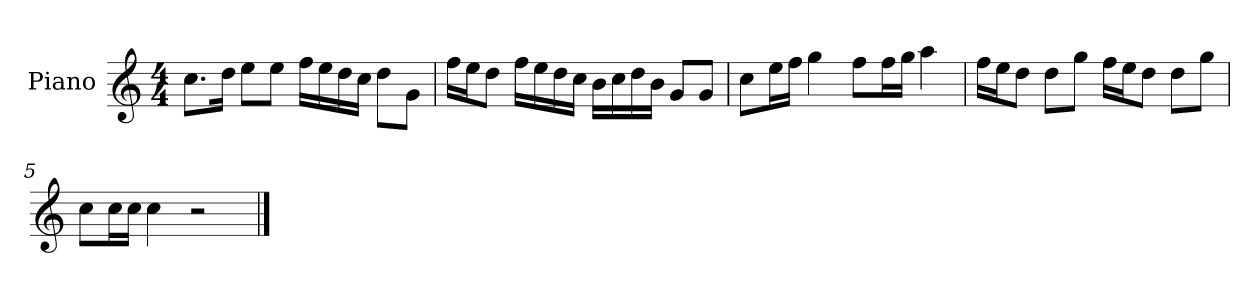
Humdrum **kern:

**kern
*part1
*staff1
*I"Piano
*I'P-no
*clefG2
*k[]
*M4/4
*MM90
=1
8.cc\L
16dd\Jk
8ee\L
8ee\J
16ff\LL
16ee\
16dd\
16cc\JJ
8dd\L
8g\J
=2
16ff\LL
16ee\J
8dd\J
16ff\LL
16ee\
16dd\
16cc\JJ
16b\LL
16cc\
16dd\
16b\JJ
8g/L
8g/J
=3
8cc\L
16ee\L
16ff\JJ
4gg\
8ff\L
16ff\L
16gg\JJ
4aa\
=4
16ff\LL
16ee\J
8dd\J
8dd\L
8gg\J
16ff\LL
16ee\J
8dd\J
8dd\L
8gg\J
!!LO:LB:g=z
=5
8cc\L
16cc\L
16cc\JJ
4cc\
2r
==
*-
